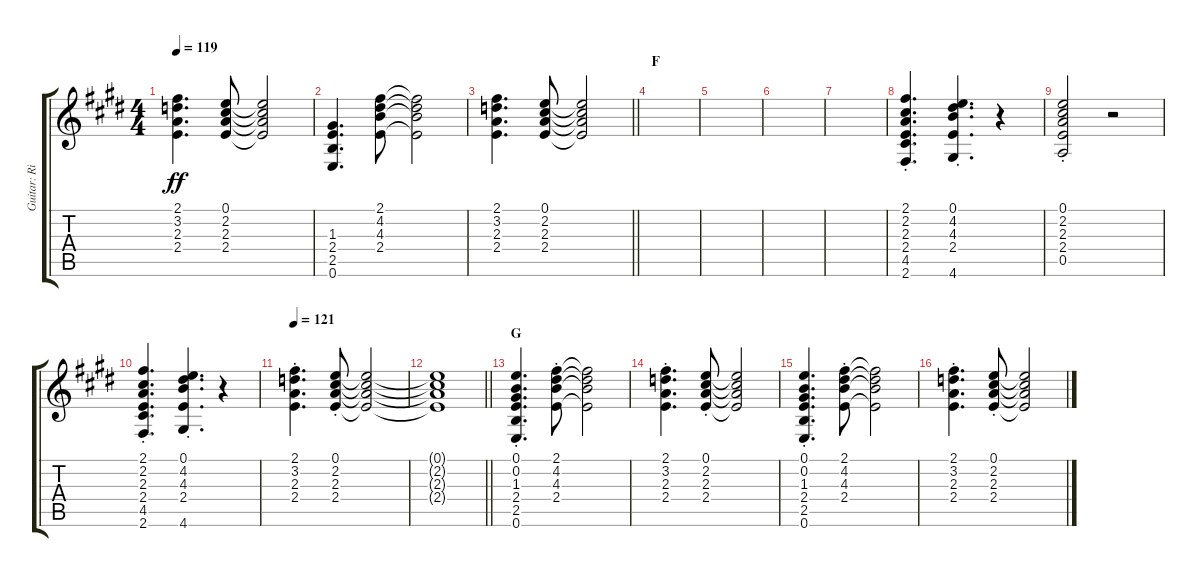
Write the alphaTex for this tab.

\track ("Guitar: Rik" "Guitar: Ri") {instrument distortionguitar}
\staff {score tabs}
\tuning (E4 B3 G3 D3 A2 E2) {hide}
\ts (4 4)
\tempo 119
\clef g2
\ks e
(2.1 3.2 2.3 2.4).4{d dy ff} (0.1 2.2 2.3 2.4).8 (0.1{t} 2.2{t} 2.3{t} 2.4{t}).2 |
(1.3 2.4 2.5 0.6).4{d} (2.1 4.2 4.3 2.4).8 (2.1{t} 4.2{t} 4.3{t} 2.4{t}).2 |
\barLineRight lightlight
(2.1 3.2 2.3 2.4).4{d} (0.1 2.2 2.3 2.4).8 (0.1{t} 2.2{t} 2.3{t} 2.4{t}).2 |
\section ("" "F")
|
|
|
|
(2.1{st} 2.2{st} 2.3{st} 2.4{st} 4.5{st} 2.6{st}).4{d} (0.1{st} 4.2{st} 4.3{st} 2.4{st} 4.6{st}).4{d} r.4 |
(0.1{st} 2.2{st} 2.3{st} 2.4{st} 0.5{st}).2 r.2 |
(2.1{st} 2.2{st} 2.3{st} 2.4{st} 4.5{st} 2.6{st}).4{d} (0.1{st} 4.2{st} 4.3{st} 2.4{st} 4.6{st}).4{d} r.4 |
\tempo 121
(2.1{st} 3.2{st} 2.3{st} 2.4{st}).4{d} (0.1{st} 2.2{st} 2.3{st} 2.4{st}).8 (0.1{t} 2.2{t} 2.3{t} 2.4{t}).2 |
\barLineRight lightlight
(0.1{t} 2.2{t} 2.3{t} 2.4{t}).1 |
\section ("" "G")
(0.1{st} 0.2{st} 1.3{st} 2.4{st} 2.5{st} 0.6{st}).4{d} (2.1{st} 4.2{st} 4.3{st} 2.4{st}).8 (2.1{t} 4.2{t} 4.3{t} 2.4{t}).2 |
(2.1{st} 3.2{st} 2.3{st} 2.4{st}).4{d} (0.1{st} 2.2{st} 2.3{st} 2.4{st}).8 (0.1{t} 2.2{t} 2.3{t} 2.4{t}).2 |
(0.1{st} 0.2{st} 1.3{st} 2.4{st} 2.5{st} 0.6{st}).4{d} (2.1{st} 4.2{st} 4.3{st} 2.4{st}).8 (2.1{t} 4.2{t} 4.3{t} 2.4{t}).2 |
(2.1{st} 3.2{st} 2.3{st} 2.4{st}).4{d} (0.1{st} 2.2{st} 2.3{st} 2.4{st}).8 (0.1{t} 2.2{t} 2.3{t} 2.4{t}).2
